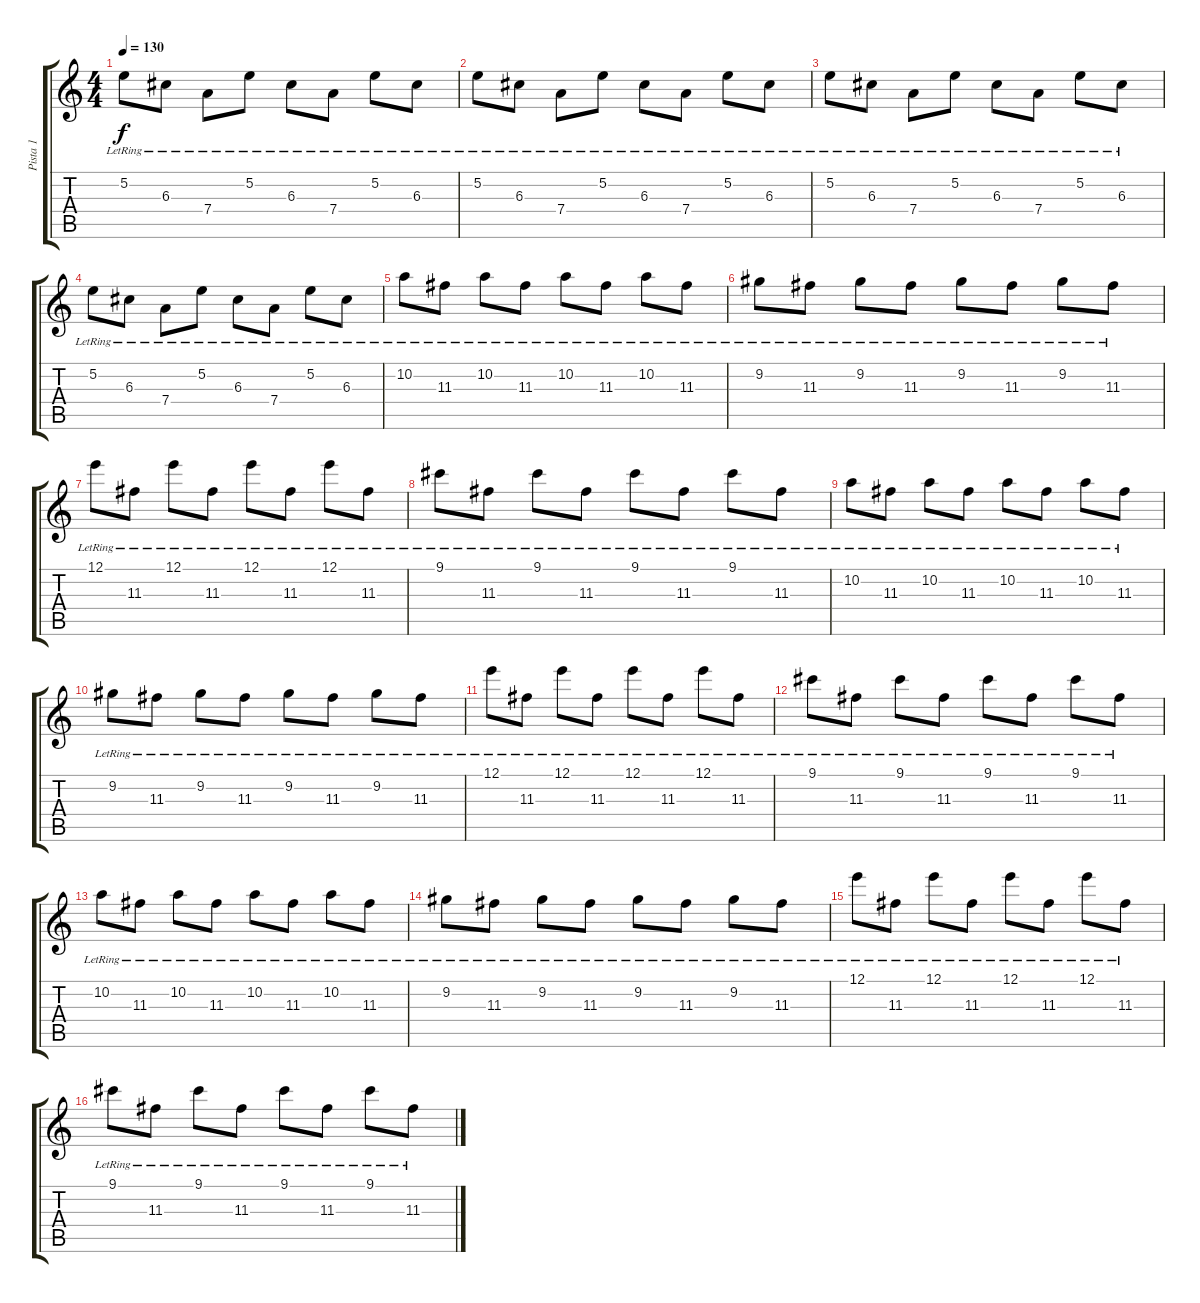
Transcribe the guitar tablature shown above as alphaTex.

\track ("Pista 1" "Pista 1") {instrument overdrivenguitar}
\staff {score tabs}
\tuning (E4 B3 G3 D3 A2 D2) {hide}
\ts (4 4)
\tempo 130
\clef g2
\ks c
5.2{lr}.8{dy f instrument electricguitarjazz} 6.3{lr}.8 7.4{lr}.8 5.2{lr}.8 6.3{lr}.8 7.4{lr}.8 5.2{lr}.8 6.3{lr}.8 |
5.2{lr}.8{instrument electricguitarjazz} 6.3{lr}.8 7.4{lr}.8 5.2{lr}.8 6.3{lr}.8 7.4{lr}.8 5.2{lr}.8 6.3{lr}.8 |
5.2{lr}.8{instrument electricguitarjazz} 6.3{lr}.8 7.4{lr}.8 5.2{lr}.8 6.3{lr}.8 7.4{lr}.8 5.2{lr}.8 6.3{lr}.8 |
5.2{lr}.8{instrument electricguitarjazz} 6.3{lr}.8 7.4{lr}.8 5.2{lr}.8 6.3{lr}.8 7.4{lr}.8 5.2{lr}.8 6.3{lr}.8 |
10.2{lr}.8 11.3{lr}.8 10.2{lr}.8 11.3{lr}.8 10.2{lr}.8 11.3{lr}.8 10.2{lr}.8 11.3{lr}.8 |
9.2{lr}.8 11.3{lr}.8 9.2{lr}.8 11.3{lr}.8 9.2{lr}.8 11.3{lr}.8 9.2{lr}.8 11.3{lr}.8 |
12.1{lr}.8 11.3{lr}.8 12.1{lr}.8 11.3{lr}.8 12.1{lr}.8 11.3{lr}.8 12.1{lr}.8 11.3{lr}.8 |
9.1{lr}.8 11.3{lr}.8 9.1{lr}.8 11.3{lr}.8 9.1{lr}.8 11.3{lr}.8 9.1{lr}.8 11.3{lr}.8 |
10.2{lr}.8 11.3{lr}.8 10.2{lr}.8 11.3{lr}.8 10.2{lr}.8 11.3{lr}.8 10.2{lr}.8 11.3{lr}.8 |
9.2{lr}.8 11.3{lr}.8 9.2{lr}.8 11.3{lr}.8 9.2{lr}.8 11.3{lr}.8 9.2{lr}.8 11.3{lr}.8 |
12.1{lr}.8 11.3{lr}.8 12.1{lr}.8 11.3{lr}.8 12.1{lr}.8 11.3{lr}.8 12.1{lr}.8 11.3{lr}.8 |
9.1{lr}.8 11.3{lr}.8 9.1{lr}.8 11.3{lr}.8 9.1{lr}.8 11.3{lr}.8 9.1{lr}.8 11.3{lr}.8 |
10.2{lr}.8 11.3{lr}.8 10.2{lr}.8 11.3{lr}.8 10.2{lr}.8 11.3{lr}.8 10.2{lr}.8 11.3{lr}.8 |
9.2{lr}.8 11.3{lr}.8 9.2{lr}.8 11.3{lr}.8 9.2{lr}.8 11.3{lr}.8 9.2{lr}.8 11.3{lr}.8 |
12.1{lr}.8 11.3{lr}.8 12.1{lr}.8 11.3{lr}.8 12.1{lr}.8 11.3{lr}.8 12.1{lr}.8 11.3{lr}.8 |
9.1{lr}.8 11.3{lr}.8 9.1{lr}.8 11.3{lr}.8 9.1{lr}.8 11.3{lr}.8 9.1{lr}.8 11.3{lr}.8
